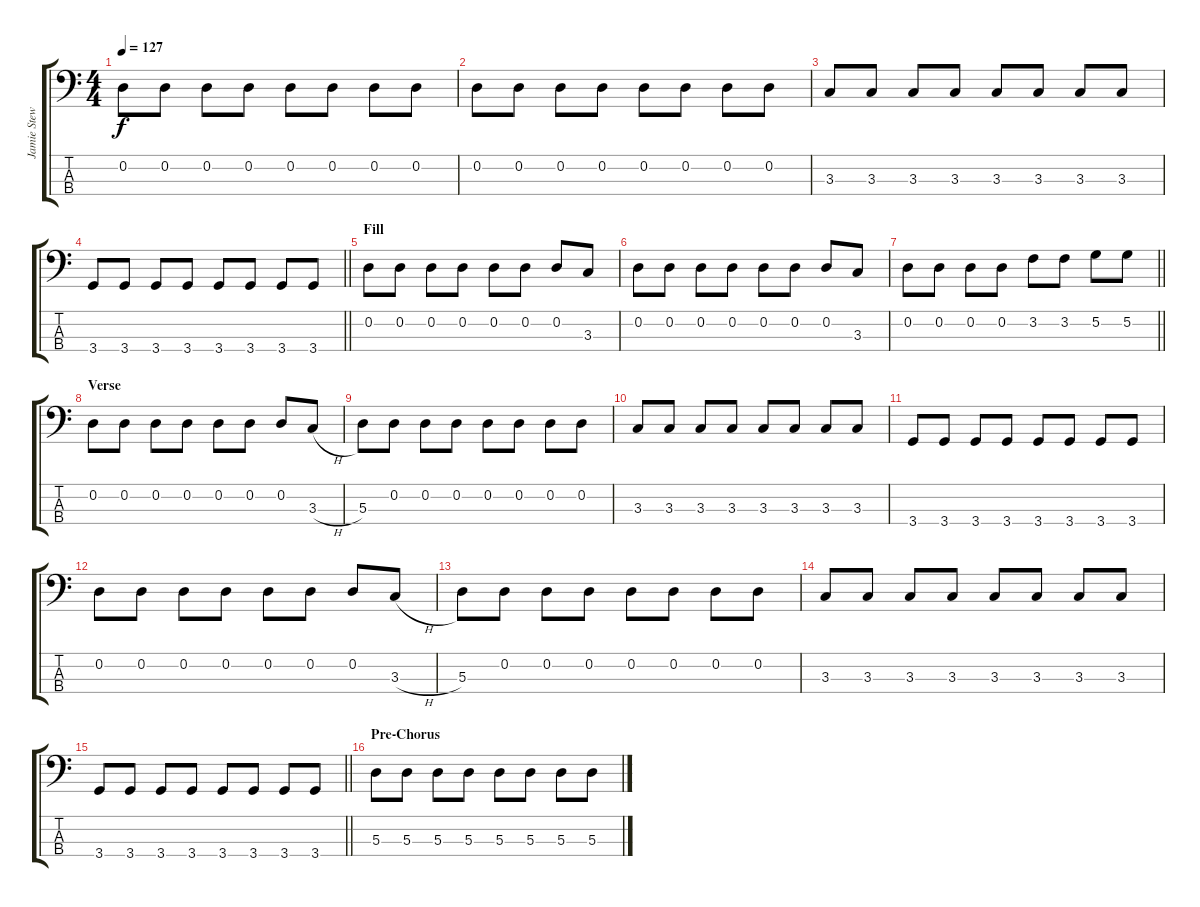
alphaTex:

\track ("Jamie Stewart" "Jamie Stew") {instrument electricbassfinger}
\staff {score tabs}
\tuning (G2 D2 A1 E1) {hide}
\ts (4 4)
\tempo 127
\clef f4
\ks c
0.2.8{dy f instrument electricbasspick} 0.2.8 0.2.8 0.2.8 0.2.8 0.2.8 0.2.8 0.2.8 |
0.2.8 0.2.8 0.2.8 0.2.8 0.2.8 0.2.8 0.2.8 0.2.8 |
3.3.8 3.3.8 3.3.8 3.3.8 3.3.8 3.3.8 3.3.8 3.3.8 |
\barLineRight lightlight
3.4.8 3.4.8 3.4.8 3.4.8 3.4.8 3.4.8 3.4.8 3.4.8 |
\section ("" "Fill")
0.2.8 0.2.8 0.2.8 0.2.8 0.2.8 0.2.8 0.2.8 3.3.8 |
0.2.8 0.2.8 0.2.8 0.2.8 0.2.8 0.2.8 0.2.8 3.3.8 |
\barLineRight lightlight
0.2.8 0.2.8 0.2.8 0.2.8 3.2.8 3.2.8 5.2.8 5.2.8 |
\section ("" "Verse")
0.2.8{instrument electricbasspick} 0.2.8 0.2.8 0.2.8 0.2.8 0.2.8 0.2.8 3.3{h}.8 |
5.3.8 0.2.8 0.2.8 0.2.8 0.2.8 0.2.8 0.2.8 0.2.8 |
3.3.8 3.3.8 3.3.8 3.3.8 3.3.8 3.3.8 3.3.8 3.3.8 |
3.4.8 3.4.8 3.4.8 3.4.8 3.4.8 3.4.8 3.4.8 3.4.8 |
0.2.8{instrument electricbasspick} 0.2.8 0.2.8 0.2.8 0.2.8 0.2.8 0.2.8 3.3{h}.8 |
5.3.8 0.2.8 0.2.8 0.2.8 0.2.8 0.2.8 0.2.8 0.2.8 |
3.3.8 3.3.8 3.3.8 3.3.8 3.3.8 3.3.8 3.3.8 3.3.8 |
\barLineRight lightlight
3.4.8 3.4.8 3.4.8 3.4.8 3.4.8 3.4.8 3.4.8 3.4.8 |
\section ("" "Pre-Chorus")
5.3.8 5.3.8 5.3.8 5.3.8 5.3.8 5.3.8 5.3.8 5.3.8
